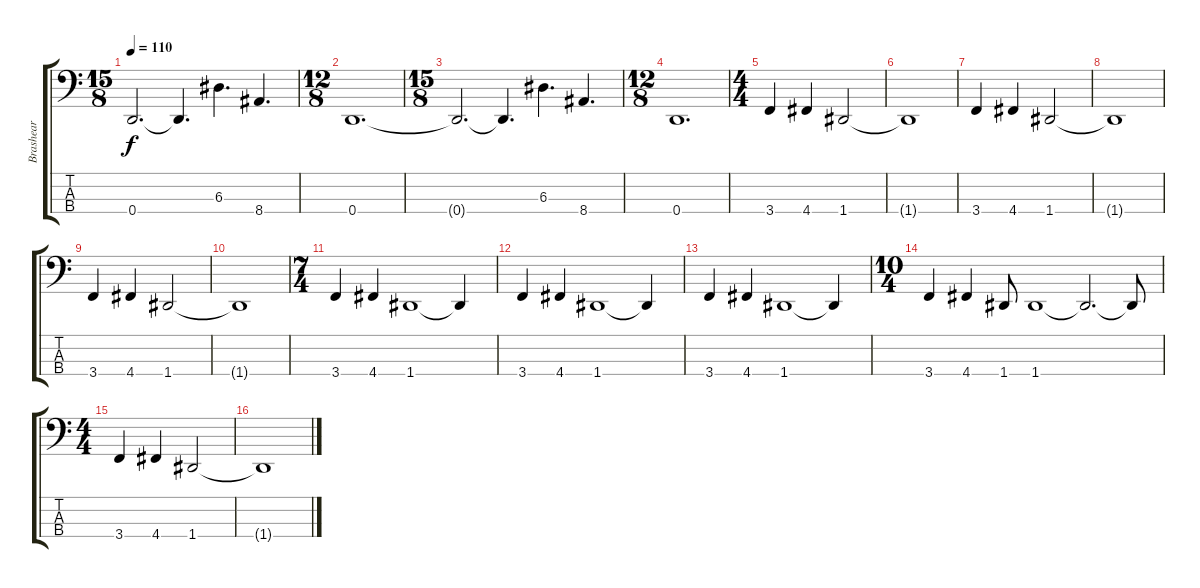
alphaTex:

\track ("Brashear" "Brashear") {instrument electricbassfinger}
\staff {score tabs}
\tuning (G2 D2 A1 D1) {hide}
\ts (15 8)
\tempo 110
\clef f4
\ks c
0.4{t}.2{d dy f} 0.4{t}.4{d} 6.3.4{d} 8.4.4{d} |
\ts (12 8)
0.4.1{d} |
\ts (15 8)
0.4{t}.2{d} 0.4{t}.4{d} 6.3.4{d} 8.4.4{d} |
\ts (12 8)
0.4.1{d} |
\ts (4 4)
3.4.4 4.4.4 1.4.2 |
1.4{t}.1 |
3.4.4 4.4.4 1.4.2 |
1.4{t}.1 |
3.4.4 4.4.4 1.4.2 |
1.4{t}.1 |
\ts (7 4)
3.4.4 4.4.4 1.4.1 1.4{t}.4 |
3.4.4 4.4.4 1.4.1 1.4{t}.4 |
3.4.4 4.4.4 1.4.1 1.4{t}.4 |
\ts (10 4)
3.4.4 4.4.4 1.4.8 1.4.1 1.4{t}.2{d} 1.4{t}.8 |
\ts (4 4)
3.4.4 4.4.4 1.4.2 |
1.4{t}.1
